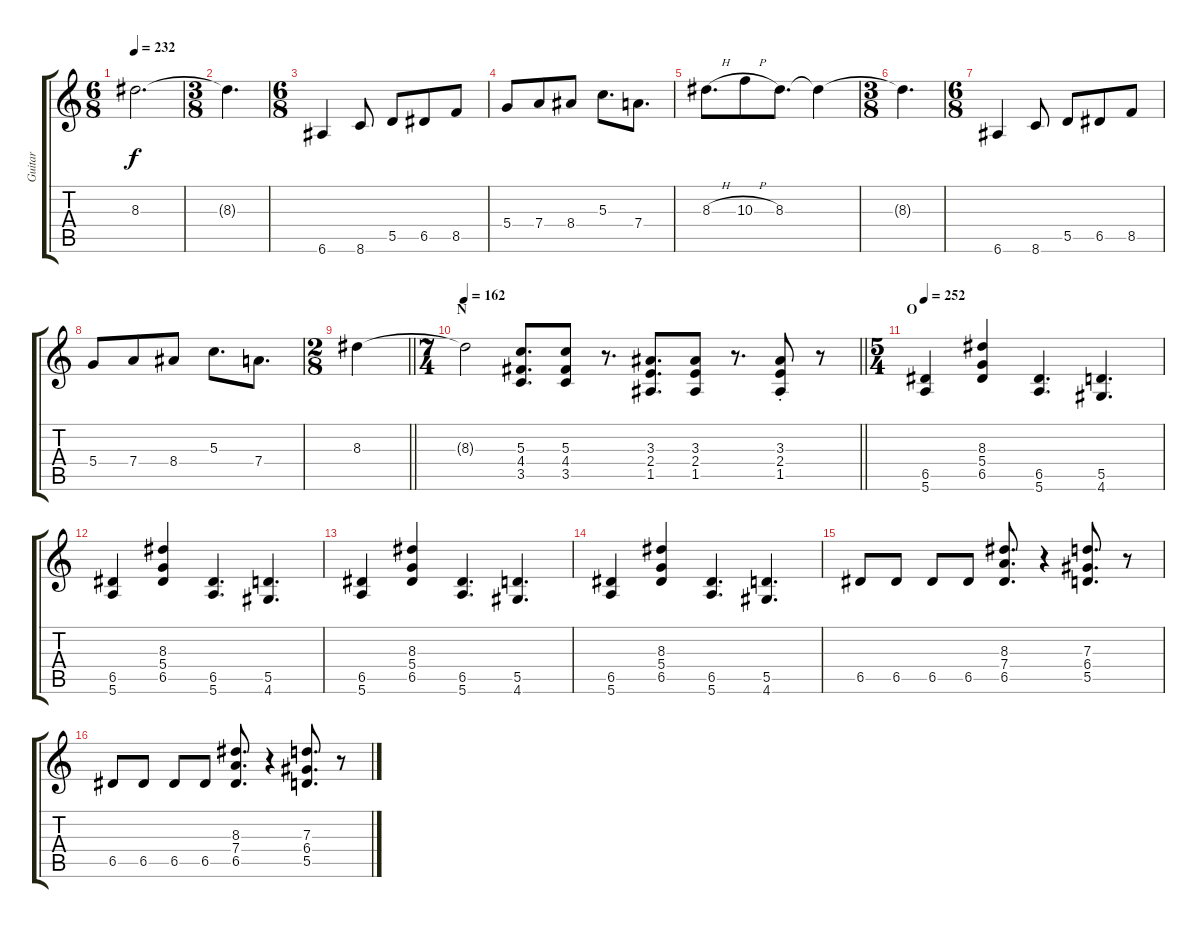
\track ("Guitar" "Guitar") {instrument distortionguitar}
\staff {score tabs}
\tuning (E4 B3 G3 D3 A2 E2) {hide}
\ts (6 8)
\tempo 232
\clef g2
\ks c
8.3.2{d dy f} |
\ts (3 8)
8.3{t}.4{d} |
\ts (6 8)
6.6.4 8.6.8 5.5.8 6.5.8 8.5.8 |
5.4.8 7.4.8 8.4.8 5.3.8{d} 7.4.8{d} |
8.3{h}.8{d} 10.3{h}.8 8.3.8{d} 8.3{t}.4 |
\ts (3 8)
8.3{t}.4{d} |
\ts (6 8)
6.6.4 8.6.8 5.5.8 6.5.8 8.5.8 |
5.4.8 7.4.8 8.4.8 5.3.8{d} 7.4.8{d} |
\ts (2 8)
\barLineRight lightlight
8.3.4 |
\ts (7 4)
\section ("" "N")
\tempo 162
\barLineRight lightlight
8.3{t}.2 (5.3 4.4 3.5).8{d} (5.3 4.4 3.5).8 r.8{d} (3.3 2.4 1.5).8{d} (3.3 2.4 1.5).8 r.8{d} (3.3{st} 2.4{st} 1.5{st}).8 r.8 |
\ts (5 4)
\section ("" "O")
\tempo 252
(6.5 5.6).4 (8.3 5.4 6.5).4 (6.5 5.6).4{d} (5.5 4.6).4{d} |
(6.5 5.6).4 (8.3 5.4 6.5).4 (6.5 5.6).4{d} (5.5 4.6).4{d} |
(6.5 5.6).4 (8.3 5.4 6.5).4 (6.5 5.6).4{d} (5.5 4.6).4{d} |
(6.5 5.6).4 (8.3 5.4 6.5).4 (6.5 5.6).4{d} (5.5 4.6).4{d} |
6.5.8 6.5.8 6.5.8 6.5.8 (8.3 7.4 6.5).8{d} r.4 (7.3 6.4 5.5).8{d} r.8 |
6.5.8 6.5.8 6.5.8 6.5.8 (8.3 7.4 6.5).8{d} r.4 (7.3 6.4 5.5).8{d} r.8
